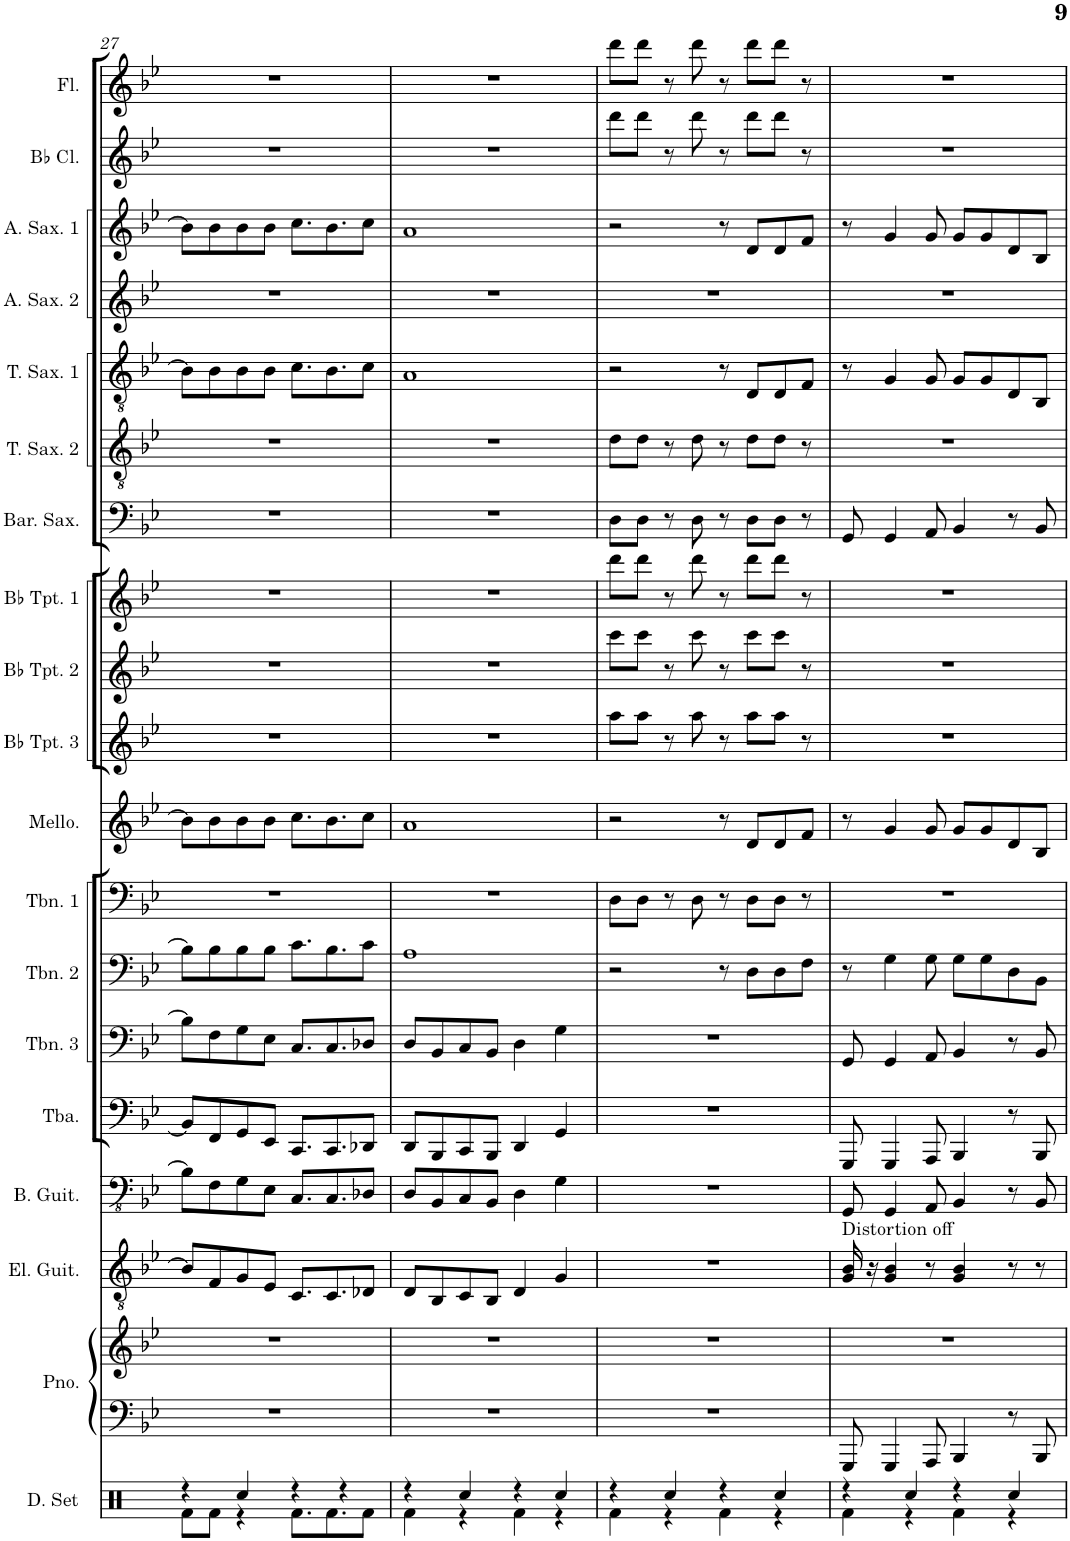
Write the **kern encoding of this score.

**kern	**kern	**kern	**kern	**kern	**kern	**kern	**kern	**kern	**kern	**kern	**kern	**kern	**kern	**kern	**kern	**kern	**kern	**kern	**kern
*part19	*part18	*part18	*part17	*part16	*part15	*part14	*part13	*part12	*part11	*part10	*part9	*part8	*part7	*part6	*part5	*part4	*part3	*part2	*part1
*staff20	*staff19	*staff18	*staff17	*staff16	*staff15	*staff14	*staff13	*staff12	*staff11	*staff10	*staff9	*staff8	*staff7	*staff6	*staff5	*staff4	*staff3	*staff2	*staff1
*I"Drumset	*I"Piano	*	*I"Electric Guitar	*I"Bass Guitar	*I"Tuba	*I"Trombone 3	*I"Trombone 2	*I"Trombone 1	*I"Mellophone	*I"Bb Trumpet 3	*I"Bb Trumpet 2	*I"Bb Trumpet 1	*I"Baritone Saxophone	*I"Tenor Saxophone 2	*I"Tenor Saxophone 1	*I"Alto Saxophone 2	*I"Alto Saxophone 1	*I"Bb Clarinet	*I"Flute
*I'D. Set	*I'Pno.	*	*I'El. Guit.	*I'B. Guit.	*I'Tba.	*I'Tbn. 3	*I'Tbn. 2	*I'Tbn. 1	*I'Mello.	*I'Bb Tpt. 3	*I'Bb Tpt. 2	*I'Bb Tpt. 1	*I'Bar. Sax.	*I'T. Sax. 2	*I'T. Sax. 1	*I'A. Sax. 2	*I'A. Sax. 1	*I'Bb Cl.	*I'Fl.
!!LO:PB:g=z
*clefX	*clefF4	*clefG2	*clefGv2	*clefFv4	*clefF4	*clefF4	*clefF4	*clefF4	*clefG2	*clefG2	*clefG2	*clefG2	*clefF4	*clefGv2	*clefGv2	*clefG2	*clefG2	*clefG2	*clefG2
*	*	*	*	*	*	*	*	*	*ITrd4c7	*ITrd1c2	*ITrd1c2	*ITrd1c2	*ITrd12c21	*ITrd8c14	*ITrd8c14	*ITrd5c9	*ITrd5c9	*ITrd1c2	*
*k[b-e-]	*k[b-e-]	*k[b-e-]	*k[b-e-]	*k[b-e-]	*k[b-e-]	*k[b-e-]	*k[b-e-]	*k[b-e-]	*k[b-e-]	*k[b-e-]	*k[b-e-]	*k[b-e-]	*k[b-e-]	*k[b-e-]	*k[b-e-]	*k[b-e-]	*k[b-e-]	*k[b-e-]	*k[b-e-]
*M4/4	*M4/4	*M4/4	*M4/4	*M4/4	*M4/4	*M4/4	*M4/4	*M4/4	*M4/4	*M4/4	*M4/4	*M4/4	*M4/4	*M4/4	*M4/4	*M4/4	*M4/4	*M4/4	*M4/4
*met(c)	*met(c)	*met(c)	*met(c)	*met(c)	*met(c)	*met(c)	*met(c)	*met(c)	*met(c)	*met(c)	*met(c)	*met(c)	*met(c)	*met(c)	*met(c)	*met(c)	*met(c)	*met(c)	*met(c)
=27	=27	=27	=27	=27	=27	=27	=27	=27	=27	=27	=27	=27	=27	=27	=27	=27	=27	=27	=27
*^	*	*	*	*	*	*	*	*	*	*	*	*	*	*	*	*	*	*	*
4r	8Rf\L	1r	1r	8B-/L]	8BB-\L]	8BB-/L]	8B-\L]	8B-\L]	1r	8b-\L]	1r	1r	1r	1r	1r	8B-\L]	1r	8b-\L]	1r	1r
.	8Rf\J	.	.	8F/	8FF\	8FF/	8F\	8B-\	.	8b-\	.	.	.	.	.	8B-\	.	8b-\	.	.
4Rcc/	4r	.	.	8G/	8GG\	8GG/	8G\	8B-\	.	8b-\	.	.	.	.	.	8B-\	.	8b-\	.	.
.	.	.	.	8E-/J	8EE-\J	8EE-/J	8E-\J	8B-\J	.	8b-\J	.	.	.	.	.	8B-\J	.	8b-\J	.	.
4r	8.Rf\L	.	.	8.C/L	8.CC/L	8.CC/L	8.C/L	8.c\L	.	8.cc\L	.	.	.	.	.	8.c\L	.	8.cc\L	.	.
.	8.Rf\	.	.	8.C/	8.CC/	8.CC/	8.C/	8.B-\	.	8.b-\	.	.	.	.	.	8.B-\	.	8.b-\	.	.
4r	.	.	.	.	.	.	.	.	.	.	.	.	.	.	.	.	.	.	.	.
.	8Rf\J	.	.	8D-X/J	8DD-X/J	8DD-X/J	8D-X/J	8c\J	.	8cc\J	.	.	.	.	.	8c\J	.	8cc\J	.	.
=28	=28	=28	=28	=28	=28	=28	=28	=28	=28	=28	=28	=28	=28	=28	=28	=28	=28	=28	=28	=28
4r	4Rf\	1r	1r	8D/L	8DD/L	8DD/L	8D/L	1A	1r	1a	1r	1r	1r	1r	1r	1A	1r	1a	1r	1r
.	.	.	.	8BB-/	8BBB-/	8BBB-/	8BB-/	.	.	.	.	.	.	.	.	.	.	.	.	.
4Rcc/	4r	.	.	8C/	8CC/	8CC/	8C/	.	.	.	.	.	.	.	.	.	.	.	.	.
.	.	.	.	8BB-/J	8BBB-/J	8BBB-/J	8BB-/J	.	.	.	.	.	.	.	.	.	.	.	.	.
4r	4Rf\	.	.	4D/	4DD\	4DD/	4D\	.	.	.	.	.	.	.	.	.	.	.	.	.
4Rcc/	4r	.	.	4G/	4GG\	4GG/	4G\	.	.	.	.	.	.	.	.	.	.	.	.	.
=29	=29	=29	=29	=29	=29	=29	=29	=29	=29	=29	=29	=29	=29	=29	=29	=29	=29	=29	=29	=29
4r	4Rf\	1r	1r	1r	1r	1r	1r	2r	8D\L	2r	8aa\L	8ccc\L	8ddd\L	8D\L	8d\L	2r	1r	2r	8ddd\L	8ddd\L
.	.	.	.	.	.	.	.	.	8D\J	.	8aa\J	8ccc\J	8ddd\J	8D\J	8d\J	.	.	.	8ddd\J	8ddd\J
4Rcc/	4r	.	.	.	.	.	.	.	8r	.	8r	8r	8r	8r	8r	.	.	.	8r	8r
.	.	.	.	.	.	.	.	.	8D\	.	8aa\	8ccc\	8ddd\	8D\	8d\	.	.	.	8ddd\	8ddd\
4r	4Rf\	.	.	.	.	.	.	8r	8r	8r	8r	8r	8r	8r	8r	8r	.	8r	8r	8r
.	.	.	.	.	.	.	.	8D\L	8D\L	8d/L	8aa\L	8ccc\L	8ddd\L	8D\L	8d\L	8D/L	.	8d/L	8ddd\L	8ddd\L
4Rcc/	4r	.	.	.	.	.	.	8D\	8D\J	8d/	8aa\J	8ccc\J	8ddd\J	8D\J	8d\J	8D/	.	8d/	8ddd\J	8ddd\J
.	.	.	.	.	.	.	.	8F\J	8r	8f/J	8r	8r	8r	8r	8r	8F/J	.	8f/J	8r	8r
=30	=30	=30	=30	=30	=30	=30	=30	=30	=30	=30	=30	=30	=30	=30	=30	=30	=30	=30	=30	=30
!	!	!	!	!LO:TX:a:t=Distortion off	!	!	!	!	!	!	!	!	!	!	!	!	!	!	!	!
4r	4Rf\	8GGG/	1r	16G/ 16B-/	8GGG/	8GGG/	8GG/	8r	1r	8r	1r	1r	1r	8GG/	1r	8r	1r	8r	1r	1r
.	.	.	.	16r	.	.	.	.	.	.	.	.	.	.	.	.	.	.	.	.
.	.	4GGG/	.	4G/ 4B-/	4GGG/	4GGG/	4GG/	4G\	.	4g/	.	.	.	4GG/	.	4G/	.	4g/	.	.
4Rcc/	4r	.	.	.	.	.	.	.	.	.	.	.	.	.	.	.	.	.	.	.
.	.	8AAA/	.	8r	8AAA/	8AAA/	8AA/	8G\	.	8g/	.	.	.	8AA/	.	8G/	.	8g/	.	.
4r	4Rf\	4BBB-/	.	4G/ 4B-/	4BBB-/	4BBB-/	4BB-/	8G\L	.	8g/L	.	.	.	4BB-/	.	8G/L	.	8g/L	.	.
.	.	.	.	.	.	.	.	8G\	.	8g/	.	.	.	.	.	8G/	.	8g/	.	.
4Rcc/	4r	8r	.	8r	8r	8r	8r	8D\	.	8d/	.	.	.	8r	.	8D/	.	8d/	.	.
.	.	8BBB-/	.	8r	8BBB-/	8BBB-/	8BB-/	8BB-\J	.	8B-/J	.	.	.	8BB-/	.	8BB-/J	.	8B-/J	.	.
*v	*v	*	*	*	*	*	*	*	*	*	*	*	*	*	*	*	*	*	*	*
=	=	=	=	=	=	=	=	=	=	=	=	=	=	=	=	=	=	=	=
*-	*-	*-	*-	*-	*-	*-	*-	*-	*-	*-	*-	*-	*-	*-	*-	*-	*-	*-	*-
